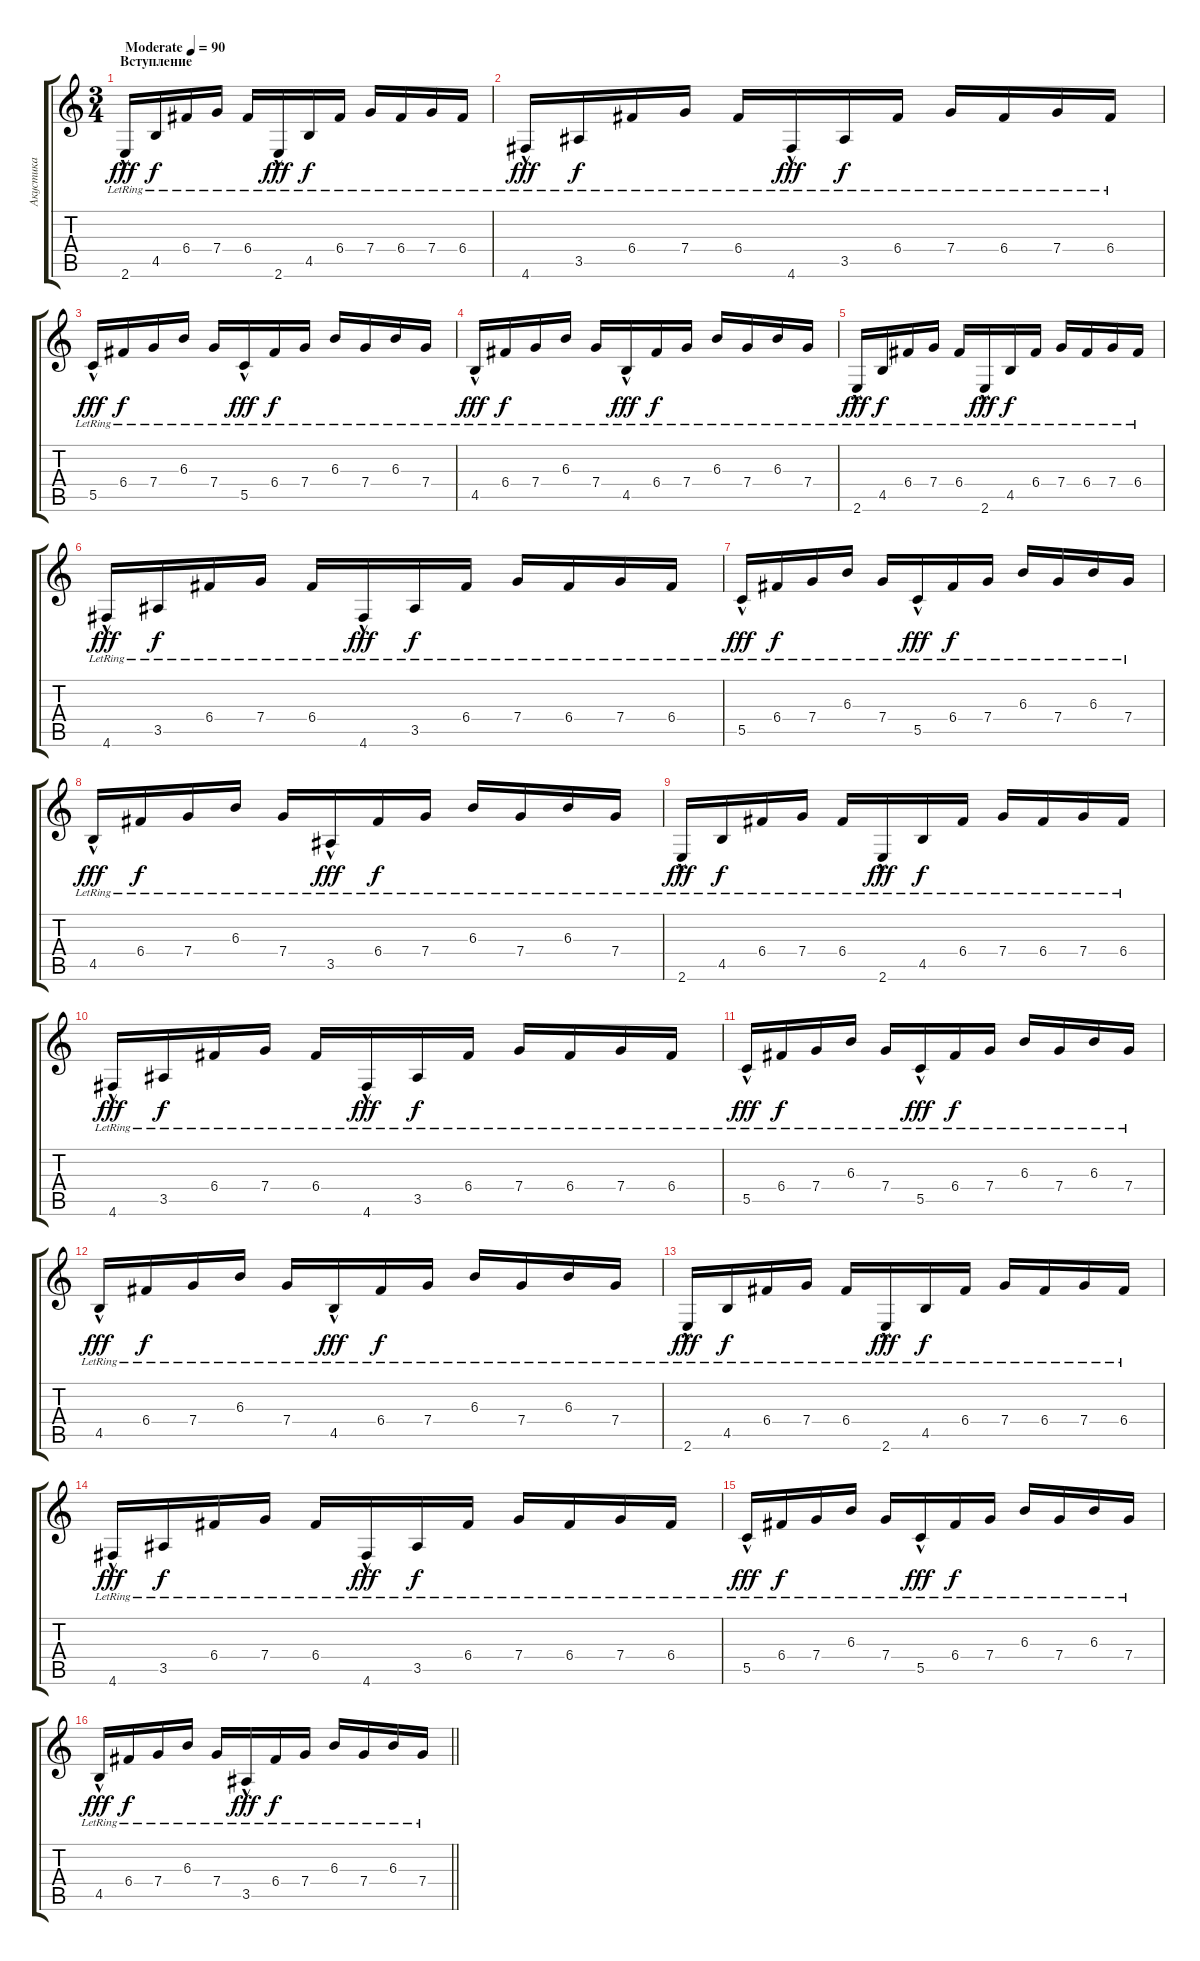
\track ("Акустика" "Акустика") {instrument acousticguitarsteel}
\staff {score tabs}
\tuning (D4 A3 F3 C3 G2 D2) {hide}
\ts (3 4)
\section ("" "Вступление")
\tempo (90 "Moderate")
\clef g2
\ks c
2.6{hac lr}.16{dy fff instrument acousticguitarsteel} 4.5{lr}.16{dy f} 6.4{lr}.16 7.4{lr}.16 6.4{lr}.16 2.6{hac lr}.16{dy fff} 4.5{lr}.16{dy f} 6.4{lr}.16 7.4{lr}.16 6.4{lr}.16 7.4{lr}.16 6.4{lr}.16 |
4.6{hac lr}.16{dy fff} 3.5{lr}.16{dy f} 6.4{lr}.16 7.4{lr}.16 6.4{lr}.16 4.6{hac lr}.16{dy fff} 3.5{lr}.16{dy f} 6.4{lr}.16 7.4{lr}.16 6.4{lr}.16 7.4{lr}.16 6.4{lr}.16 |
5.5{hac lr}.16{dy fff} 6.4{lr}.16{dy f} 7.4{lr}.16 6.3{lr}.16 7.4{lr}.16 5.5{hac lr}.16{dy fff} 6.4{lr}.16{dy f} 7.4{lr}.16 6.3{lr}.16 7.4{lr}.16 6.3{lr}.16 7.4{lr}.16 |
4.5{hac lr}.16{dy fff} 6.4{lr}.16{dy f} 7.4{lr}.16 6.3{lr}.16 7.4{lr}.16 4.5{hac lr}.16{dy fff} 6.4{lr}.16{dy f} 7.4{lr}.16 6.3{lr}.16 7.4{lr}.16 6.3{lr}.16 7.4{lr}.16 |
2.6{hac lr}.16{dy fff} 4.5{lr}.16{dy f} 6.4{lr}.16 7.4{lr}.16 6.4{lr}.16 2.6{hac lr}.16{dy fff} 4.5{lr}.16{dy f} 6.4{lr}.16 7.4{lr}.16 6.4{lr}.16 7.4{lr}.16 6.4{lr}.16 |
4.6{hac lr}.16{dy fff} 3.5{lr}.16{dy f} 6.4{lr}.16 7.4{lr}.16 6.4{lr}.16 4.6{hac lr}.16{dy fff} 3.5{lr}.16{dy f} 6.4{lr}.16 7.4{lr}.16 6.4{lr}.16 7.4{lr}.16 6.4{lr}.16 |
5.5{hac lr}.16{dy fff} 6.4{lr}.16{dy f} 7.4{lr}.16 6.3{lr}.16 7.4{lr}.16 5.5{hac lr}.16{dy fff} 6.4{lr}.16{dy f} 7.4{lr}.16 6.3{lr}.16 7.4{lr}.16 6.3{lr}.16 7.4{lr}.16 |
4.5{hac lr}.16{dy fff} 6.4{lr}.16{dy f} 7.4{lr}.16 6.3{lr}.16 7.4{lr}.16 3.5{hac lr}.16{dy fff} 6.4{lr}.16{dy f} 7.4{lr}.16 6.3{lr}.16 7.4{lr}.16 6.3{lr}.16 7.4{lr}.16 |
2.6{hac lr}.16{dy fff} 4.5{lr}.16{dy f} 6.4{lr}.16 7.4{lr}.16 6.4{lr}.16 2.6{hac lr}.16{dy fff} 4.5{lr}.16{dy f} 6.4{lr}.16 7.4{lr}.16 6.4{lr}.16 7.4{lr}.16 6.4{lr}.16 |
4.6{hac lr}.16{dy fff} 3.5{lr}.16{dy f} 6.4{lr}.16 7.4{lr}.16 6.4{lr}.16 4.6{hac lr}.16{dy fff} 3.5{lr}.16{dy f} 6.4{lr}.16 7.4{lr}.16 6.4{lr}.16 7.4{lr}.16 6.4{lr}.16 |
5.5{hac lr}.16{dy fff} 6.4{lr}.16{dy f} 7.4{lr}.16 6.3{lr}.16 7.4{lr}.16 5.5{hac lr}.16{dy fff} 6.4{lr}.16{dy f} 7.4{lr}.16 6.3{lr}.16 7.4{lr}.16 6.3{lr}.16 7.4{lr}.16 |
4.5{hac lr}.16{dy fff} 6.4{lr}.16{dy f} 7.4{lr}.16 6.3{lr}.16 7.4{lr}.16 4.5{hac lr}.16{dy fff} 6.4{lr}.16{dy f} 7.4{lr}.16 6.3{lr}.16 7.4{lr}.16 6.3{lr}.16 7.4{lr}.16 |
2.6{hac lr}.16{dy fff} 4.5{lr}.16{dy f} 6.4{lr}.16 7.4{lr}.16 6.4{lr}.16 2.6{hac lr}.16{dy fff} 4.5{lr}.16{dy f} 6.4{lr}.16 7.4{lr}.16 6.4{lr}.16 7.4{lr}.16 6.4{lr}.16 |
4.6{hac lr}.16{dy fff} 3.5{lr}.16{dy f} 6.4{lr}.16 7.4{lr}.16 6.4{lr}.16 4.6{hac lr}.16{dy fff} 3.5{lr}.16{dy f} 6.4{lr}.16 7.4{lr}.16 6.4{lr}.16 7.4{lr}.16 6.4{lr}.16 |
5.5{hac lr}.16{dy fff} 6.4{lr}.16{dy f} 7.4{lr}.16 6.3{lr}.16 7.4{lr}.16 5.5{hac lr}.16{dy fff} 6.4{lr}.16{dy f} 7.4{lr}.16 6.3{lr}.16 7.4{lr}.16 6.3{lr}.16 7.4{lr}.16 |
\barLineRight lightlight
4.5{hac lr}.16{dy fff} 6.4{lr}.16{dy f} 7.4{lr}.16 6.3{lr}.16 7.4{lr}.16 3.5{hac lr}.16{dy fff} 6.4{lr}.16{dy f} 7.4{lr}.16 6.3{lr}.16 7.4{lr}.16 6.3{lr}.16 7.4{lr}.16
